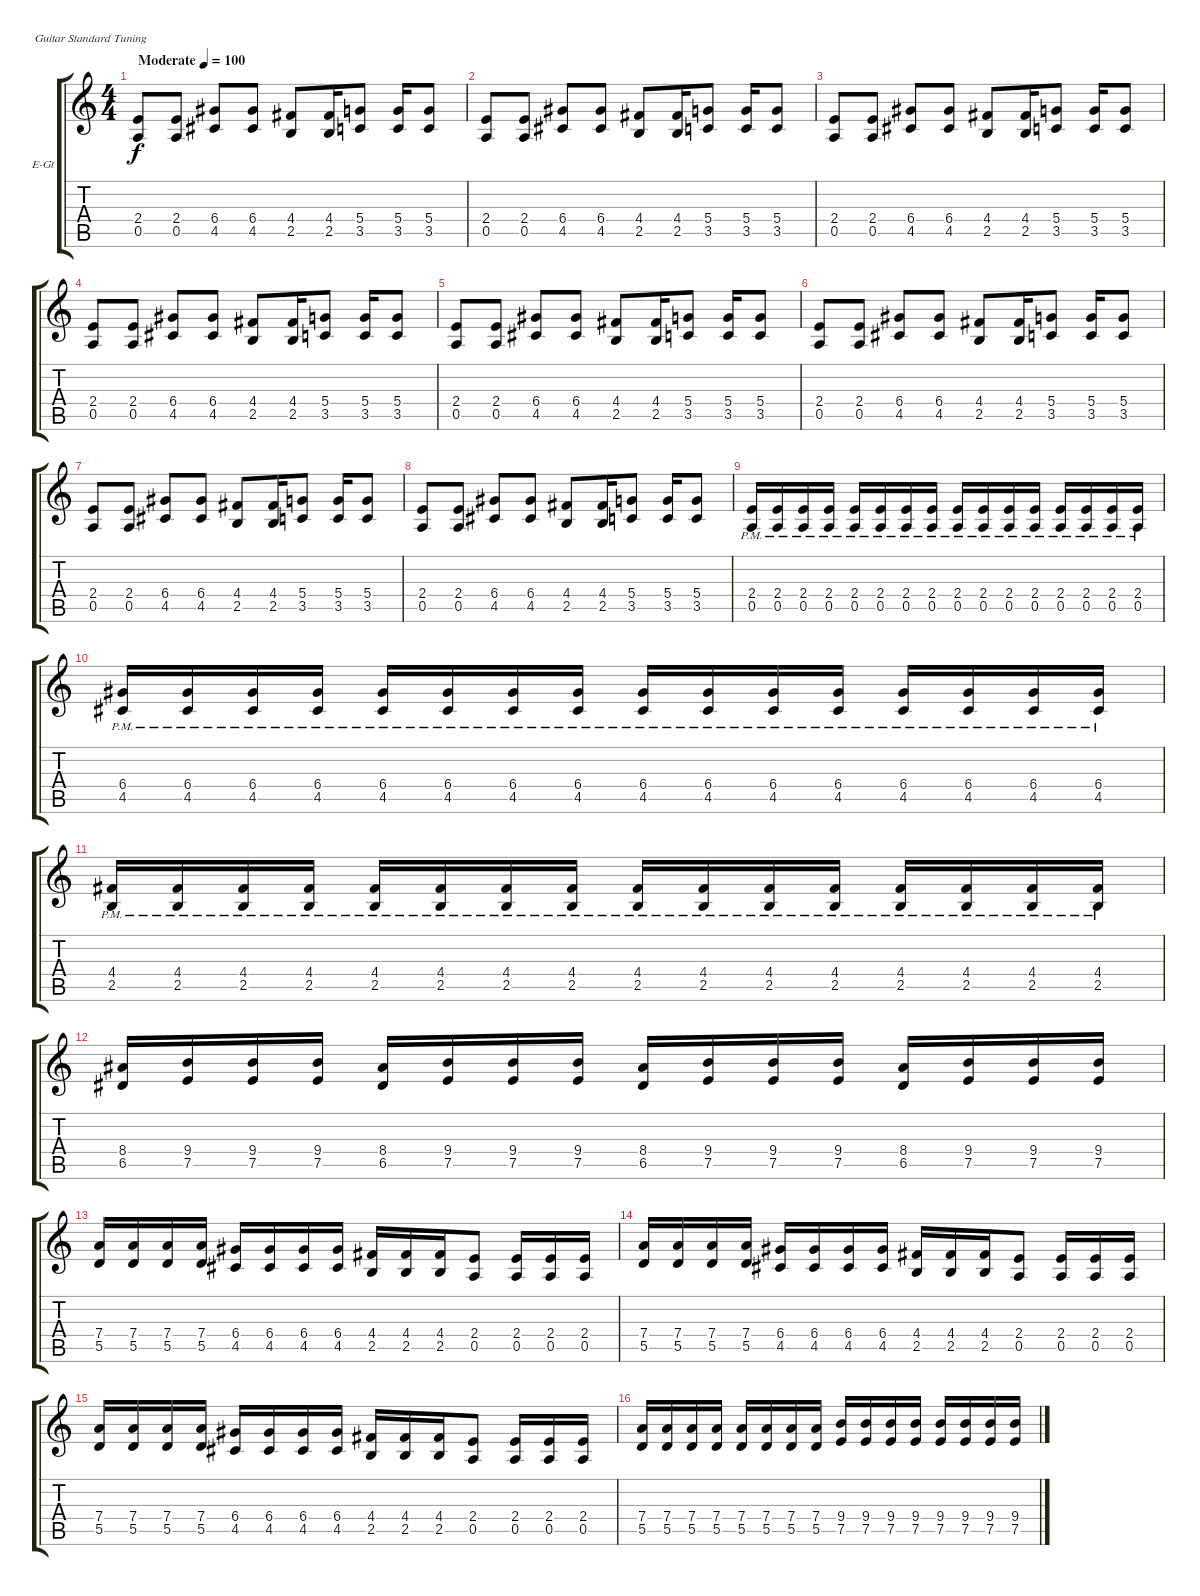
\bracketExtendMode groupsimilarinstruments
\firstSystemTrackNameOrientation horizontal
\otherSystemsTrackNameOrientation horizontal
\track ("Äîðîæêà 1" "E-Gt") {instrument overdrivenguitar}
\staff {score tabs}
\tuning (E4 B3 G3 D3 A2 E2)
\ts (4 4)
\beaming (8 2 2 2 2)
\tempo (100 "Moderate")
\clef g2
\ks c
(2.4 0.5).8{dy f instrument overdrivenguitar} (2.4 0.5).8 (6.4 4.5).8 (6.4 4.5).8 (4.4 2.5).8 (4.4 2.5).16 (5.4 3.5).8 (5.4 3.5).16 (5.4 3.5).8 |
(2.4 0.5).8 (2.4 0.5).8 (6.4 4.5).8 (6.4 4.5).8 (4.4 2.5).8 (4.4 2.5).16 (5.4 3.5).8 (5.4 3.5).16 (5.4 3.5).8 |
(2.4 0.5).8 (2.4 0.5).8 (6.4 4.5).8 (6.4 4.5).8 (4.4 2.5).8 (4.4 2.5).16 (5.4 3.5).8 (5.4 3.5).16 (5.4 3.5).8 |
(2.4 0.5).8 (2.4 0.5).8 (6.4 4.5).8 (6.4 4.5).8 (4.4 2.5).8 (4.4 2.5).16 (5.4 3.5).8 (5.4 3.5).16 (5.4 3.5).8 |
(2.4 0.5).8 (2.4 0.5).8 (6.4 4.5).8 (6.4 4.5).8 (4.4 2.5).8 (4.4 2.5).16 (5.4 3.5).8 (5.4 3.5).16 (5.4 3.5).8 |
(2.4 0.5).8 (2.4 0.5).8 (6.4 4.5).8 (6.4 4.5).8 (4.4 2.5).8 (4.4 2.5).16 (5.4 3.5).8 (5.4 3.5).16 (5.4 3.5).8 |
(2.4 0.5).8 (2.4 0.5).8 (6.4 4.5).8 (6.4 4.5).8 (4.4 2.5).8 (4.4 2.5).16 (5.4 3.5).8 (5.4 3.5).16 (5.4 3.5).8 |
(2.4 0.5).8 (2.4 0.5).8 (6.4 4.5).8 (6.4 4.5).8 (4.4 2.5).8 (4.4 2.5).16 (5.4 3.5).8 (5.4 3.5).16 (5.4 3.5).8 |
(2.4{pm} 0.5{pm}).16 (2.4{pm} 0.5{pm}).16 (2.4{pm} 0.5{pm}).16 (2.4{pm} 0.5{pm}).16 (2.4{pm} 0.5{pm}).16 (2.4{pm} 0.5{pm}).16 (2.4{pm} 0.5{pm}).16 (2.4{pm} 0.5{pm}).16 (2.4{pm} 0.5{pm}).16 (2.4{pm} 0.5{pm}).16 (2.4{pm} 0.5{pm}).16 (2.4{pm} 0.5{pm}).16 (2.4{pm} 0.5{pm}).16 (2.4{pm} 0.5{pm}).16 (2.4{pm} 0.5{pm}).16 (2.4{pm} 0.5{pm}).16 |
(6.4{pm} 4.5{pm}).16 (6.4{pm} 4.5{pm}).16 (6.4{pm} 4.5{pm}).16 (6.4{pm} 4.5{pm}).16 (6.4{pm} 4.5{pm}).16 (6.4{pm} 4.5{pm}).16 (6.4{pm} 4.5{pm}).16 (6.4{pm} 4.5{pm}).16 (6.4{pm} 4.5{pm}).16 (6.4{pm} 4.5{pm}).16 (6.4{pm} 4.5{pm}).16 (6.4{pm} 4.5{pm}).16 (6.4{pm} 4.5{pm}).16 (6.4{pm} 4.5{pm}).16 (6.4{pm} 4.5{pm}).16 (6.4{pm} 4.5{pm}).16 |
(4.4{pm} 2.5{pm}).16 (4.4{pm} 2.5{pm}).16 (4.4{pm} 2.5{pm}).16 (4.4{pm} 2.5{pm}).16 (4.4{pm} 2.5{pm}).16 (4.4{pm} 2.5{pm}).16 (4.4{pm} 2.5{pm}).16 (4.4{pm} 2.5{pm}).16 (4.4{pm} 2.5{pm}).16 (4.4{pm} 2.5{pm}).16 (4.4{pm} 2.5{pm}).16 (4.4{pm} 2.5{pm}).16 (4.4{pm} 2.5{pm}).16 (4.4{pm} 2.5{pm}).16 (4.4{pm} 2.5{pm}).16 (4.4{pm} 2.5{pm}).16 |
(8.4 6.5).16 (9.4 7.5).16 (9.4 7.5).16 (9.4 7.5).16 (8.4 6.5).16 (9.4 7.5).16 (9.4 7.5).16 (9.4 7.5).16 (8.4 6.5).16 (9.4 7.5).16 (9.4 7.5).16 (9.4 7.5).16 (8.4 6.5).16 (9.4 7.5).16 (9.4 7.5).16 (9.4 7.5).16 |
(7.4 5.5).16 (7.4 5.5).16 (7.4 5.5).16 (7.4 5.5).16 (6.4 4.5).16 (6.4 4.5).16 (6.4 4.5).16 (6.4 4.5).16 (4.4 2.5).16 (4.4 2.5).16 (4.4 2.5).16 (2.4 0.5).8 (2.4 0.5).16 (2.4 0.5).16 (2.4 0.5).16 |
(7.4 5.5).16 (7.4 5.5).16 (7.4 5.5).16 (7.4 5.5).16 (6.4 4.5).16 (6.4 4.5).16 (6.4 4.5).16 (6.4 4.5).16 (4.4 2.5).16 (4.4 2.5).16 (4.4 2.5).16 (2.4 0.5).8 (2.4 0.5).16 (2.4 0.5).16 (2.4 0.5).16 |
(7.4 5.5).16 (7.4 5.5).16 (7.4 5.5).16 (7.4 5.5).16 (6.4 4.5).16 (6.4 4.5).16 (6.4 4.5).16 (6.4 4.5).16 (4.4 2.5).16 (4.4 2.5).16 (4.4 2.5).16 (2.4 0.5).8 (2.4 0.5).16 (2.4 0.5).16 (2.4 0.5).16 |
(7.4 5.5).16 (7.4 5.5).16 (7.4 5.5).16 (7.4 5.5).16 (7.4 5.5).16 (7.4 5.5).16 (7.4 5.5).16 (7.4 5.5).16 (9.4 7.5).16 (9.4 7.5).16 (9.4 7.5).16 (9.4 7.5).16 (9.4 7.5).16 (9.4 7.5).16 (9.4 7.5).16 (9.4 7.5).16
